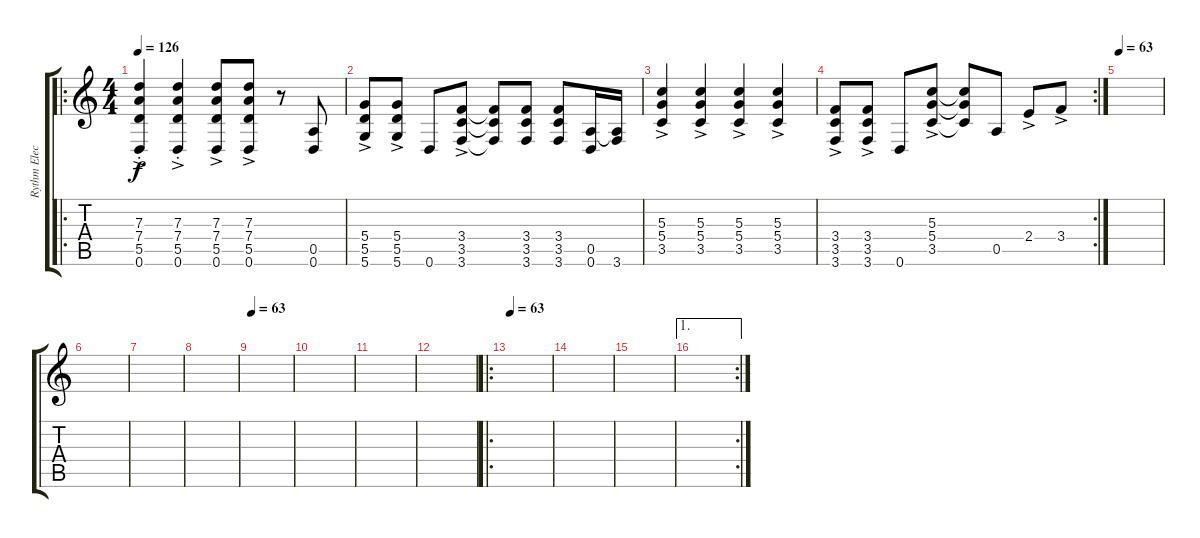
\track ("Rythm Electric" "Rythm Elec") {instrument overdrivenguitar}
\staff {score tabs}
\tuning (E4 B3 G3 D3 A2 D2) {hide}
\ro
\ts (4 4)
\tempo 126
\clef g2
\ks c
(7.3 7.4 5.5 0.6{ac st}).4{dy f} (7.3 7.4 5.5 0.6{ac st}).4 (7.3 7.4 5.5 0.6{ac}).8 (7.3 7.4 5.5 0.6{ac}).8 r.8 (0.5 0.6).8 |
(5.4 5.5 5.6{ac}).8 (5.4 5.5 5.6{ac}).8 0.6.8 (3.4 3.5 3.6{ac}).8 (3.4{t} 3.5{t} 3.6{t}).8 (3.4 3.5 3.6).8 (3.4 3.5 3.6).8 (0.5 0.6).16 (0.5{t} 3.6).16 |
(5.3 5.4 3.5{ac}).4 (5.3 5.4 3.5{ac}).4 (5.3 5.4 3.5{ac}).4 (5.3 5.4 3.5{ac}).4 |
\rc 2
(3.4 3.5 3.6{ac}).8 (3.4 3.5 3.6{ac}).8 0.6.8 (5.3 5.4 3.5{ac}).8 (5.3{t} 5.4{t} 3.5{t}).8 0.5.8 2.4{ac}.8 3.4{ac}.8 |
\tempo 63
|
|
|
|
\tempo 63
|
|
|
|
\ro
\tempo 63
|
|
|
\ae 1
\rc 2
